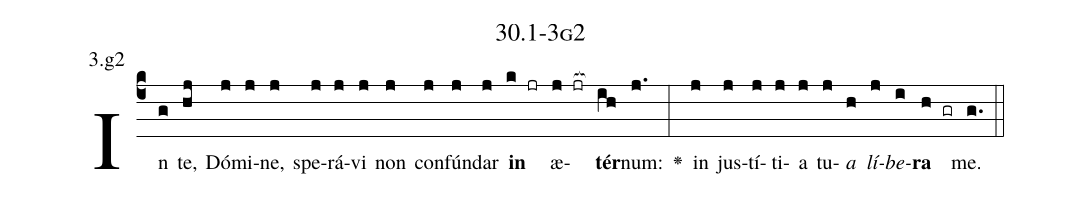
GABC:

name: 30.1-3g2;
annotation: 3.g2;
%%
(c4)In(g) te,(hj) Dó(j)mi(j)ne,(j) spe(j)rá(j)vi(j) non(j) con(j)fún(j)dar(j) <b>in</b>(k jr) æ(j jr[ocb:1{])<b>tér</b>(ih[ocb:0}])num:(j.) <v>\greheightstar</v>(:) in(j) jus(j)tí(j)ti(j)a(j) tu(j)<i>a</i>(h) <i>lí</i>(j)<i>be</i>(i)<b>ra</b>(h gr) me.(g.) (::)


%E(j) u(h) o(j) u(i) a(h) e.(g.) (::)
